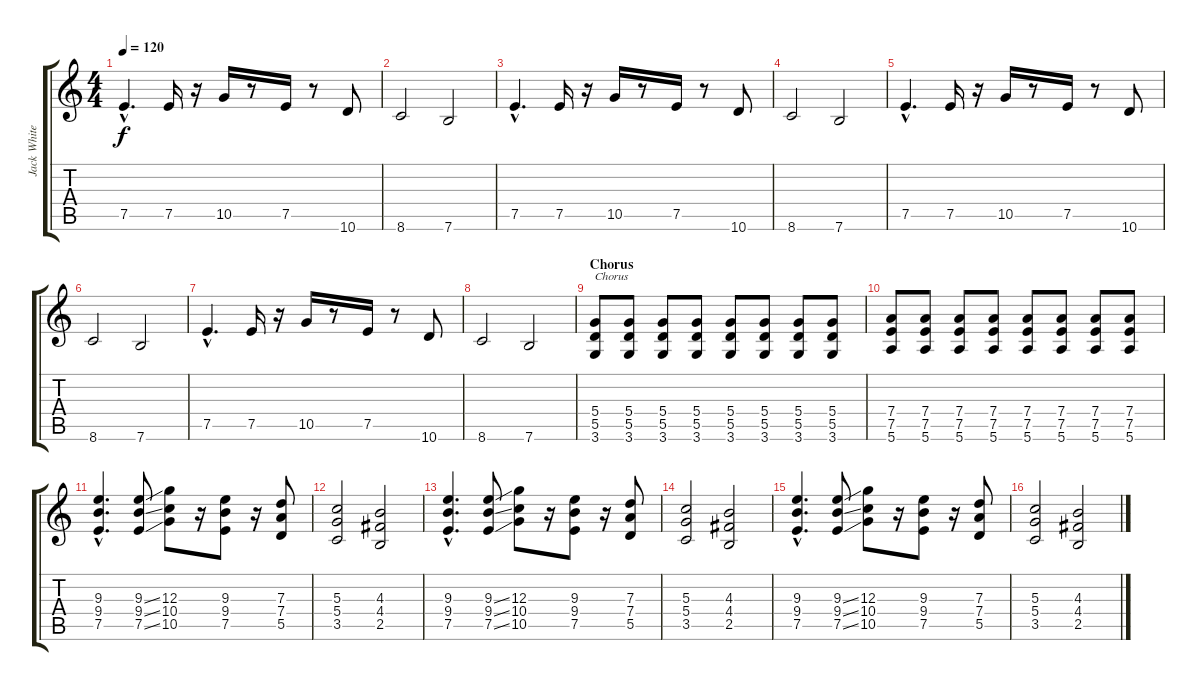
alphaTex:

\track ("Jack White" "Jack White") {instrument distortionguitar}
\staff {score tabs}
\tuning (E4 B3 G3 D3 A2 E2) {hide}
\ts (4 4)
\tempo 120
\clef g2
\ks c
7.5{hac}.4{d dy f} 7.5.16 r.16 10.5.16 r.8 7.5.16 r.8 10.6.8 |
8.6.2 7.6.2 |
7.5{hac}.4{d} 7.5.16 r.16 10.5.16 r.8 7.5.16 r.8 10.6.8 |
8.6.2 7.6.2 |
7.5{hac}.4{d} 7.5.16 r.16 10.5.16 r.8 7.5.16 r.8 10.6.8 |
8.6.2 7.6.2 |
7.5{hac}.4{d} 7.5.16 r.16 10.5.16 r.8 7.5.16 r.8 10.6.8 |
8.6.2 7.6.2 |
\section ("" "Chorus ")
(5.4 5.5 3.6).8{txt "Chorus"} (5.4 5.5 3.6).8 (5.4 5.5 3.6).8 (5.4 5.5 3.6).8 (5.4 5.5 3.6).8 (5.4 5.5 3.6).8 (5.4 5.5 3.6).8 (5.4 5.5 3.6).8 |
(7.4 7.5 5.6).8 (7.4 7.5 5.6).8 (7.4 7.5 5.6).8{instrument overdrivenguitar} (7.4 7.5 5.6).8 (7.4 7.5 5.6).8 (7.4 7.5 5.6).8 (7.4 7.5 5.6).8 (7.4 7.5 5.6).8 |
(9.3{hac} 9.4{hac} 7.5{hac}).4{d} (9.3{ss} 9.4{ss} 7.5{ss}).8 (12.3 10.4 10.5).8 r.16 (9.3 9.4 7.5).8 r.16 (7.3 7.4 5.5).8 |
(5.3 5.4 3.5).2 (4.3 4.4 2.5).2 |
(9.3{hac} 9.4{hac} 7.5{hac}).4{d} (9.3{ss} 9.4{ss} 7.5{ss}).8 (12.3 10.4 10.5).8 r.16 (9.3 9.4 7.5).8 r.16 (7.3 7.4 5.5).8 |
(5.3 5.4 3.5).2 (4.3 4.4 2.5).2 |
(9.3{hac} 9.4{hac} 7.5{hac}).4{d} (9.3{ss} 9.4{ss} 7.5{ss}).8 (12.3 10.4 10.5).8 r.16 (9.3 9.4 7.5).8 r.16 (7.3 7.4 5.5).8 |
(5.3 5.4 3.5).2 (4.3 4.4 2.5).2
